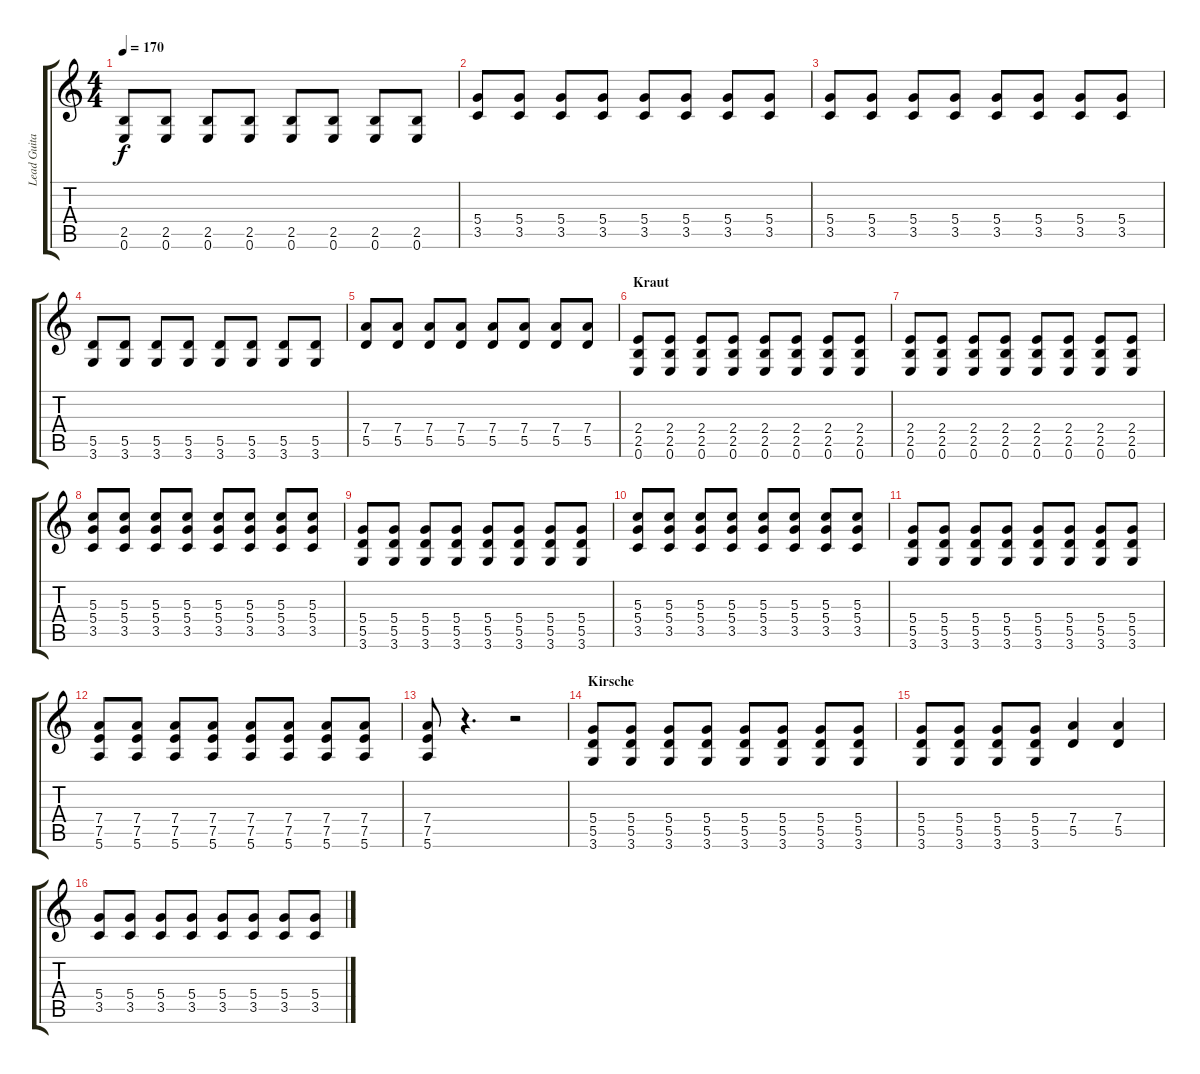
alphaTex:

\track ("Lead Guitar" "Lead Guita") {instrument overdrivenguitar}
\staff {score tabs}
\tuning (E4 B3 G3 D3 A2 E2) {hide}
\ts (4 4)
\tempo 170
\clef g2
\ks c
(2.5 0.6).8{dy f} (2.5 0.6).8 (2.5 0.6).8 (2.5 0.6).8 (2.5 0.6).8 (2.5 0.6).8 (2.5 0.6).8 (2.5 0.6).8 |
(5.4 3.5).8 (5.4 3.5).8 (5.4 3.5).8 (5.4 3.5).8 (5.4 3.5).8 (5.4 3.5).8 (5.4 3.5).8 (5.4 3.5).8 |
(5.4 3.5).8 (5.4 3.5).8 (5.4 3.5).8 (5.4 3.5).8 (5.4 3.5).8 (5.4 3.5).8 (5.4 3.5).8 (5.4 3.5).8 |
(5.5 3.6).8 (5.5 3.6).8 (5.5 3.6).8 (5.5 3.6).8 (5.5 3.6).8 (5.5 3.6).8 (5.5 3.6).8 (5.5 3.6).8 |
(7.4 5.5).8 (7.4 5.5).8 (7.4 5.5).8 (7.4 5.5).8 (7.4 5.5).8 (7.4 5.5).8 (7.4 5.5).8 (7.4 5.5).8 |
\section ("" "Kraut")
(2.4 2.5 0.6).8 (2.4 2.5 0.6).8 (2.4 2.5 0.6).8 (2.4 2.5 0.6).8 (2.4 2.5 0.6).8 (2.4 2.5 0.6).8 (2.4 2.5 0.6).8 (2.4 2.5 0.6).8 |
(2.4 2.5 0.6).8 (2.4 2.5 0.6).8 (2.4 2.5 0.6).8 (2.4 2.5 0.6).8 (2.4 2.5 0.6).8 (2.4 2.5 0.6).8 (2.4 2.5 0.6).8 (2.4 2.5 0.6).8 |
(5.3 5.4 3.5).8 (5.3 5.4 3.5).8 (5.3 5.4 3.5).8 (5.3 5.4 3.5).8 (5.3 5.4 3.5).8 (5.3 5.4 3.5).8 (5.3 5.4 3.5).8 (5.3 5.4 3.5).8 |
(5.4 5.5 3.6).8 (5.4 5.5 3.6).8 (5.4 5.5 3.6).8 (5.4 5.5 3.6).8 (5.4 5.5 3.6).8 (5.4 5.5 3.6).8 (5.4 5.5 3.6).8 (5.4 5.5 3.6).8 |
(5.3 5.4 3.5).8 (5.3 5.4 3.5).8 (5.3 5.4 3.5).8 (5.3 5.4 3.5).8 (5.3 5.4 3.5).8 (5.3 5.4 3.5).8 (5.3 5.4 3.5).8 (5.3 5.4 3.5).8 |
(5.4 5.5 3.6).8 (5.4 5.5 3.6).8 (5.4 5.5 3.6).8 (5.4 5.5 3.6).8 (5.4 5.5 3.6).8 (5.4 5.5 3.6).8 (5.4 5.5 3.6).8 (5.4 5.5 3.6).8 |
(7.4 7.5 5.6).8 (7.4 7.5 5.6).8 (7.4 7.5 5.6).8 (7.4 7.5 5.6).8 (7.4 7.5 5.6).8 (7.4 7.5 5.6).8 (7.4 7.5 5.6).8 (7.4 7.5 5.6).8 |
(7.4 7.5 5.6).8 r.4{d} r.2 |
\section ("" "Kirsche")
(5.4 5.5 3.6).8 (5.4 5.5 3.6).8 (5.4 5.5 3.6).8 (5.4 5.5 3.6).8 (5.4 5.5 3.6).8 (5.4 5.5 3.6).8 (5.4 5.5 3.6).8 (5.4 5.5 3.6).8 |
(5.4 5.5 3.6).8 (5.4 5.5 3.6).8 (5.4 5.5 3.6).8 (5.4 5.5 3.6).8 (7.4 5.5).4 (7.4 5.5).4 |
(5.4 3.5).8 (5.4 3.5).8 (5.4 3.5).8 (5.4 3.5).8 (5.4 3.5).8 (5.4 3.5).8 (5.4 3.5).8 (5.4 3.5).8
